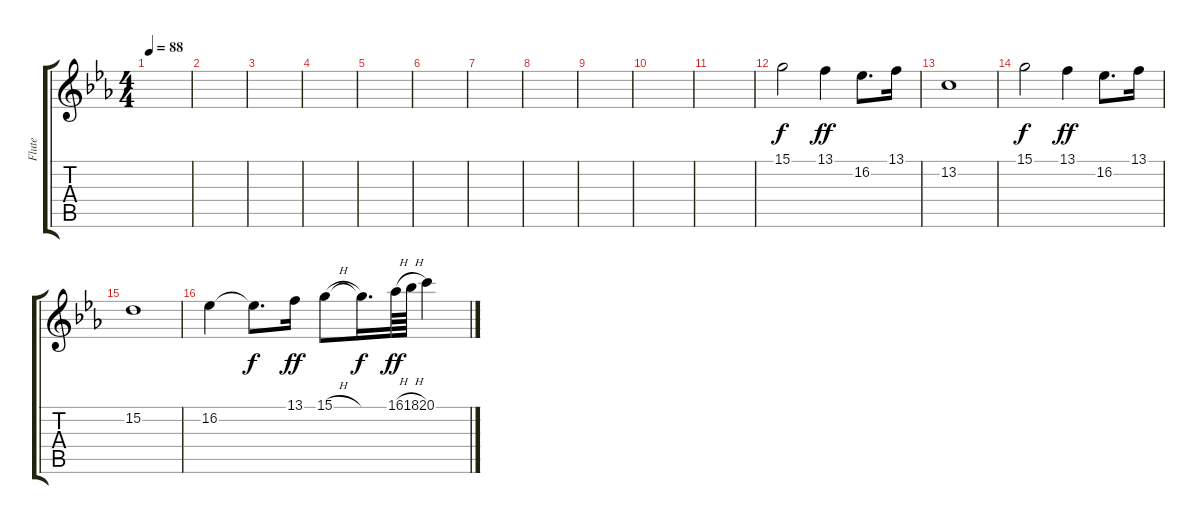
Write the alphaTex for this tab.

\track ("Flute" "Flute") {instrument flute}
\staff {score tabs}
\tuning (E4 B3 G3 D3 A2 E2) {hide}
\ts (4 4)
\tempo 88
\clef g2
\ks cminor
|
|
|
|
|
|
|
|
|
|
|
15.1.2 13.1.4{dy ff} 16.2.8{d} 13.1.16 |
13.2.1 |
15.1.2{dy f} 13.1.4{dy ff} 16.2.8{d} 13.1.16 |
15.2.1 |
16.2.4 16.2{t}.8{d dy f} 13.1.16{dy ff} 15.1{h}.8 15.1{t}.16{d dy f} 16.1{h}.64{dy ff} 18.1{h}.64 20.1.4
